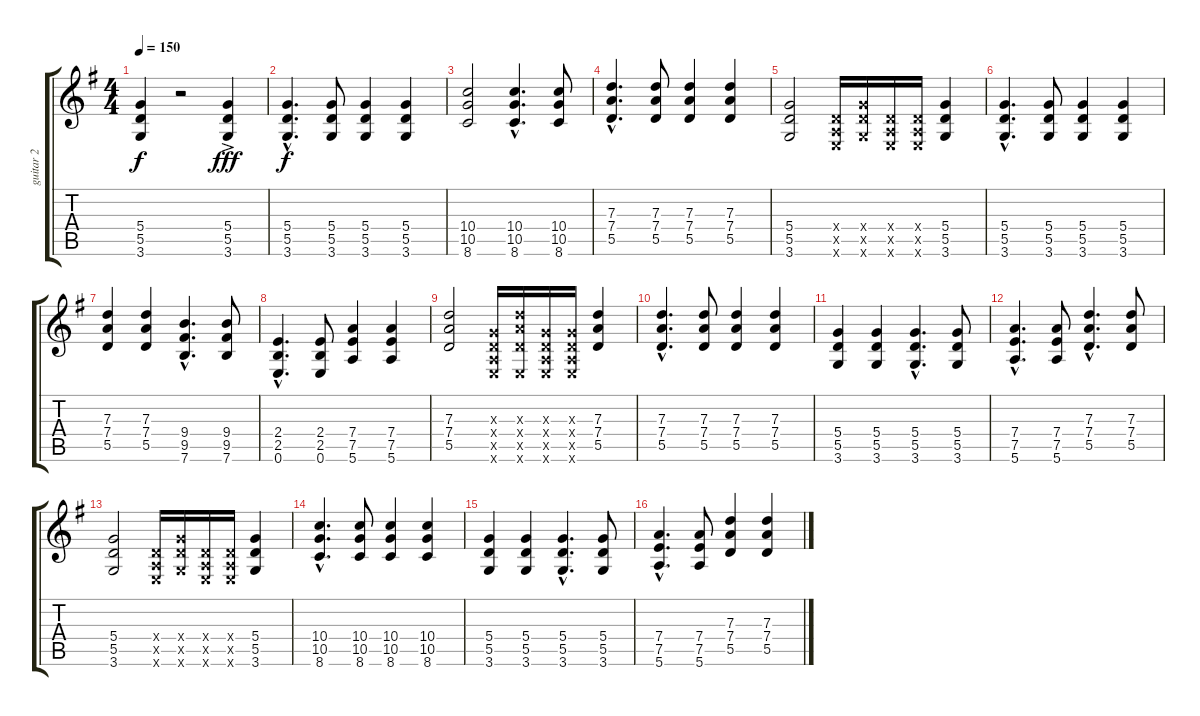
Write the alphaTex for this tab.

\track ("guitar 2" "guitar 2") {instrument distortionguitar}
\staff {score tabs}
\tuning (E4 B3 G3 D3 A2 E2) {hide}
\ts (4 4)
\tempo 150
\clef g2
\ks g
(5.4 5.5 3.6).4{dy f} r.2 (5.4{ac} 5.5{ac} 3.6{ac}).4{dy fff} |
(5.4{hac} 5.5{hac} 3.6{hac}).4{d dy f} (5.4 5.5 3.6).8 (5.4 5.5 3.6).4 (5.4 5.5 3.6).4 |
(10.4 10.5 8.6).2 (10.4{hac} 10.5{hac} 8.6{hac}).4{d} (10.4 10.5 8.6).8 |
(7.3{hac} 7.4{hac} 5.5{hac}).4{d} (7.3 7.4 5.5).8 (7.3 7.4 5.5).4 (7.3 7.4 5.5).4 |
(5.4 5.5 3.6).2 (0.4{x} 0.5{x} 0.6{x}).16 (5.4{x} 5.5{x} 3.6{x}).16 (0.4{x} 0.5{x} 0.6{x}).16 (0.4{x} 0.5{x} 0.6{x}).16 (5.4 5.5 3.6).4 |
(5.4{hac} 5.5{hac} 3.6{hac}).4{d} (5.4 5.5 3.6).8 (5.4 5.5 3.6).4 (5.4 5.5 3.6).4 |
(7.3 7.4 5.5).4 (7.3 7.4 5.5).4 (9.4{hac} 9.5{hac} 7.6{hac}).4{d} (9.4 9.5 7.6).8 |
(2.4{hac} 2.5{hac} 0.6{hac}).4{d} (2.4 2.5 0.6).8 (7.4 7.5 5.6).4 (7.4 7.5 5.6).4 |
(7.3 7.4 5.5).2 (0.3{x} 0.4{x} 0.5{x} 0.6{x}).16 (7.3{x} 7.4{x} 5.5{x} 0.6{x}).16 (0.3{x} 0.4{x} 0.5{x} 0.6{x}).16 (0.3{x} 0.4{x} 0.5{x} 0.6{x}).16 (7.3 7.4 5.5).4 |
(7.3{hac} 7.4{hac} 5.5{hac}).4{d} (7.3 7.4 5.5).8 (7.3 7.4 5.5).4 (7.3 7.4 5.5).4 |
(5.4 5.5 3.6).4 (5.4 5.5 3.6).4 (5.4{hac} 5.5{hac} 3.6{hac}).4{d} (5.4 5.5 3.6).8 |
(7.4{hac} 7.5{hac} 5.6{hac}).4{d} (7.4 7.5 5.6).8 (7.3{hac} 7.4{hac} 5.5{hac}).4{d} (7.3 7.4 5.5).8 |
(5.4 5.5 3.6).2 (0.4{x} 0.5{x} 0.6{x}).16 (5.4{x} 5.5{x} 3.6{x}).16 (0.4{x} 0.5{x} 0.6{x}).16 (0.4{x} 0.5{x} 0.6{x}).16 (5.4 5.5 3.6).4 |
(10.4{hac} 10.5{hac} 8.6{hac}).4{d} (10.4 10.5 8.6).8 (10.4 10.5 8.6).4 (10.4 10.5 8.6).4 |
(5.4 5.5 3.6).4 (5.4 5.5 3.6).4 (5.4{hac} 5.5{hac} 3.6{hac}).4{d} (5.4 5.5 3.6).8 |
(7.4{hac} 7.5{hac} 5.6{hac}).4{d} (7.4 7.5 5.6).8 (7.3 7.4 5.5).4 (7.3 7.4 5.5).4
